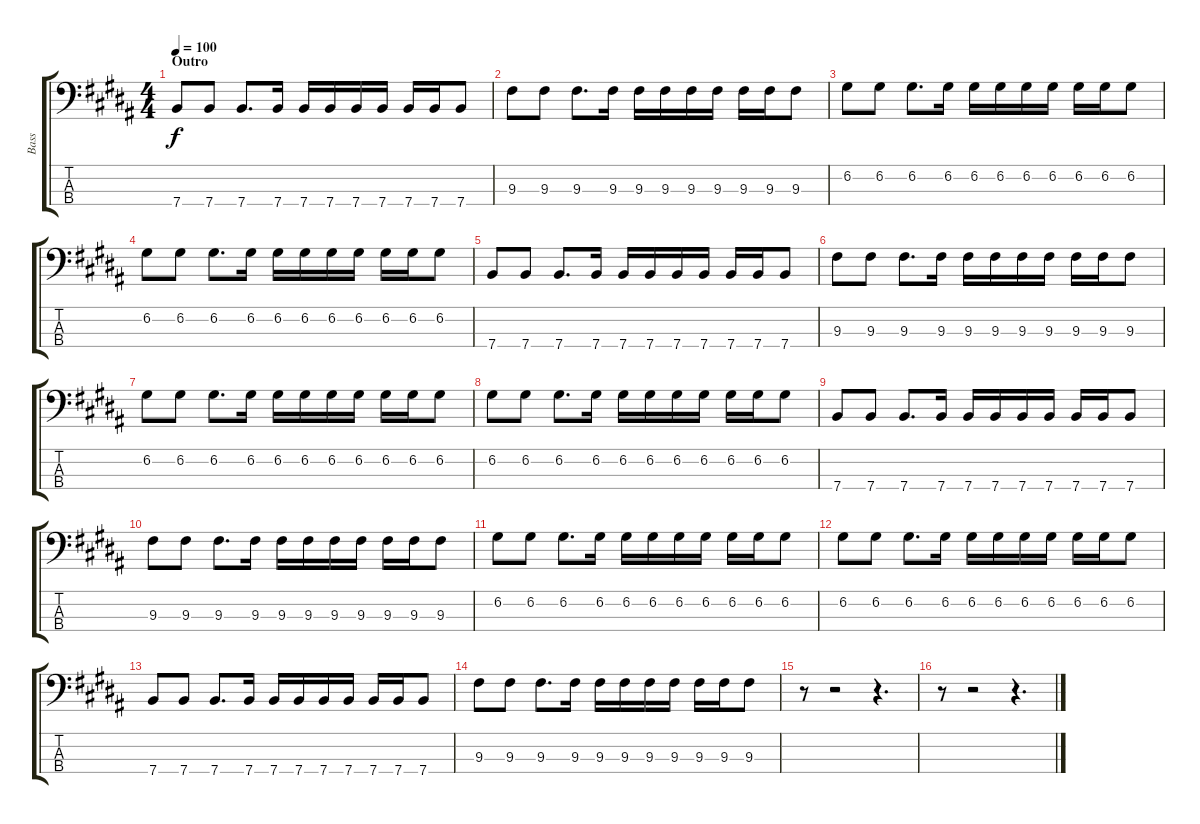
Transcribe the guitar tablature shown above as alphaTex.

\track ("Bass" "Bass") {instrument electricbassfinger}
\staff {score tabs}
\tuning (G2 D2 A1 E1) {hide}
\ts (4 4)
\section ("" "Outro")
\tempo 100
\clef f4
\ks b
7.4.8{dy f} 7.4.8 7.4.8{d} 7.4.16 7.4.16 7.4.16 7.4.16 7.4.16 7.4.16 7.4.16 7.4.8 |
9.3.8 9.3.8 9.3.8{d} 9.3.16 9.3.16 9.3.16 9.3.16 9.3.16 9.3.16 9.3.16 9.3.8 |
6.2.8 6.2.8 6.2.8{d} 6.2.16 6.2.16 6.2.16 6.2.16 6.2.16 6.2.16 6.2.16 6.2.8 |
6.2.8 6.2.8 6.2.8{d} 6.2.16 6.2.16 6.2.16 6.2.16 6.2.16 6.2.16 6.2.16 6.2.8 |
7.4.8 7.4.8 7.4.8{d} 7.4.16 7.4.16 7.4.16 7.4.16 7.4.16 7.4.16 7.4.16 7.4.8 |
9.3.8 9.3.8 9.3.8{d} 9.3.16 9.3.16 9.3.16 9.3.16 9.3.16 9.3.16 9.3.16 9.3.8 |
6.2.8 6.2.8 6.2.8{d} 6.2.16 6.2.16 6.2.16 6.2.16 6.2.16 6.2.16 6.2.16 6.2.8 |
6.2.8 6.2.8 6.2.8{d} 6.2.16 6.2.16 6.2.16 6.2.16 6.2.16 6.2.16 6.2.16 6.2.8 |
7.4.8 7.4.8 7.4.8{d} 7.4.16 7.4.16 7.4.16 7.4.16 7.4.16 7.4.16 7.4.16 7.4.8 |
9.3.8 9.3.8 9.3.8{d} 9.3.16 9.3.16 9.3.16 9.3.16 9.3.16 9.3.16 9.3.16 9.3.8 |
6.2.8 6.2.8 6.2.8{d} 6.2.16 6.2.16 6.2.16 6.2.16 6.2.16 6.2.16 6.2.16 6.2.8 |
6.2.8 6.2.8 6.2.8{d} 6.2.16 6.2.16 6.2.16 6.2.16 6.2.16 6.2.16 6.2.16 6.2.8 |
7.4.8 7.4.8 7.4.8{d} 7.4.16 7.4.16 7.4.16 7.4.16 7.4.16 7.4.16 7.4.16 7.4.8 |
9.3.8 9.3.8 9.3.8{d} 9.3.16 9.3.16 9.3.16 9.3.16 9.3.16 9.3.16 9.3.16 9.3.8 |
r.8 r.2 r.4{d} |
r.8 r.2 r.4{d}
